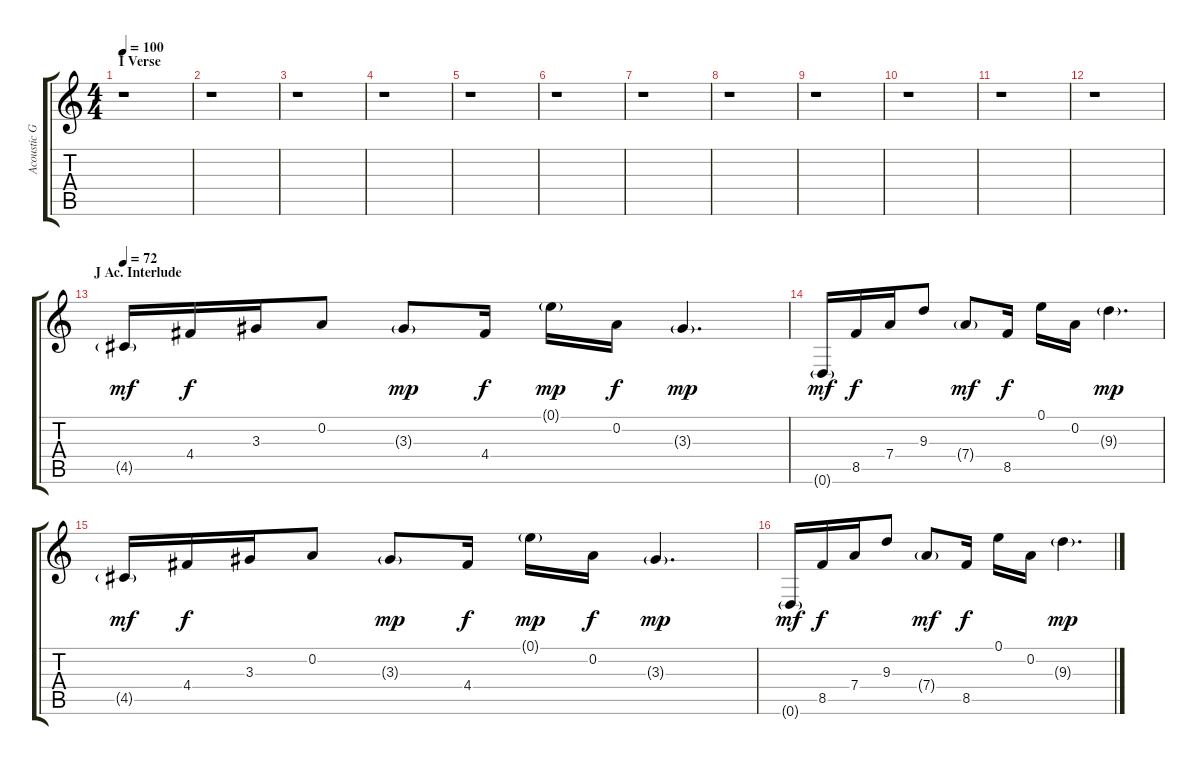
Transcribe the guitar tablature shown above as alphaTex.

\track ("Acoustic Guitar" "Acoustic G") {instrument acousticguitarsteel}
\staff {score tabs}
\tuning (E4 A3 F3 D3 A2 D2) {hide}
\ts (4 4)
\section ("" "I Verse")
\tempo 100
\clef g2
\ks c
r.1{dy f} |
r.1 |
r.1 |
r.1 |
r.1 |
r.1 |
r.1 |
r.1 |
r.1 |
r.1 |
r.1 |
r.1 |
\section ("" "J Ac. Interlude")
\tempo 72
4.5{g}.16{dy mf} 4.4.16{dy f} 3.3.16 0.2.8 3.3{g}.8{dy mp} 4.4.16{dy f} 0.1{g}.16{dy mp} 0.2.16{dy f} 3.3{g}.4{d dy mp} |
0.6{g}.16{dy mf} 8.5.16{dy f} 7.4.16 9.3.8 7.4{g}.8{dy mf} 8.5.16{dy f} 0.1.16 0.2.16 9.3{g}.4{d dy mp} |
4.5{g}.16{dy mf} 4.4.16{dy f} 3.3.16 0.2.8 3.3{g}.8{dy mp} 4.4.16{dy f} 0.1{g}.16{dy mp} 0.2.16{dy f} 3.3{g}.4{d dy mp} |
0.6{g}.16{dy mf} 8.5.16{dy f} 7.4.16 9.3.8 7.4{g}.8{dy mf} 8.5.16{dy f} 0.1.16 0.2.16 9.3{g}.4{d dy mp}
